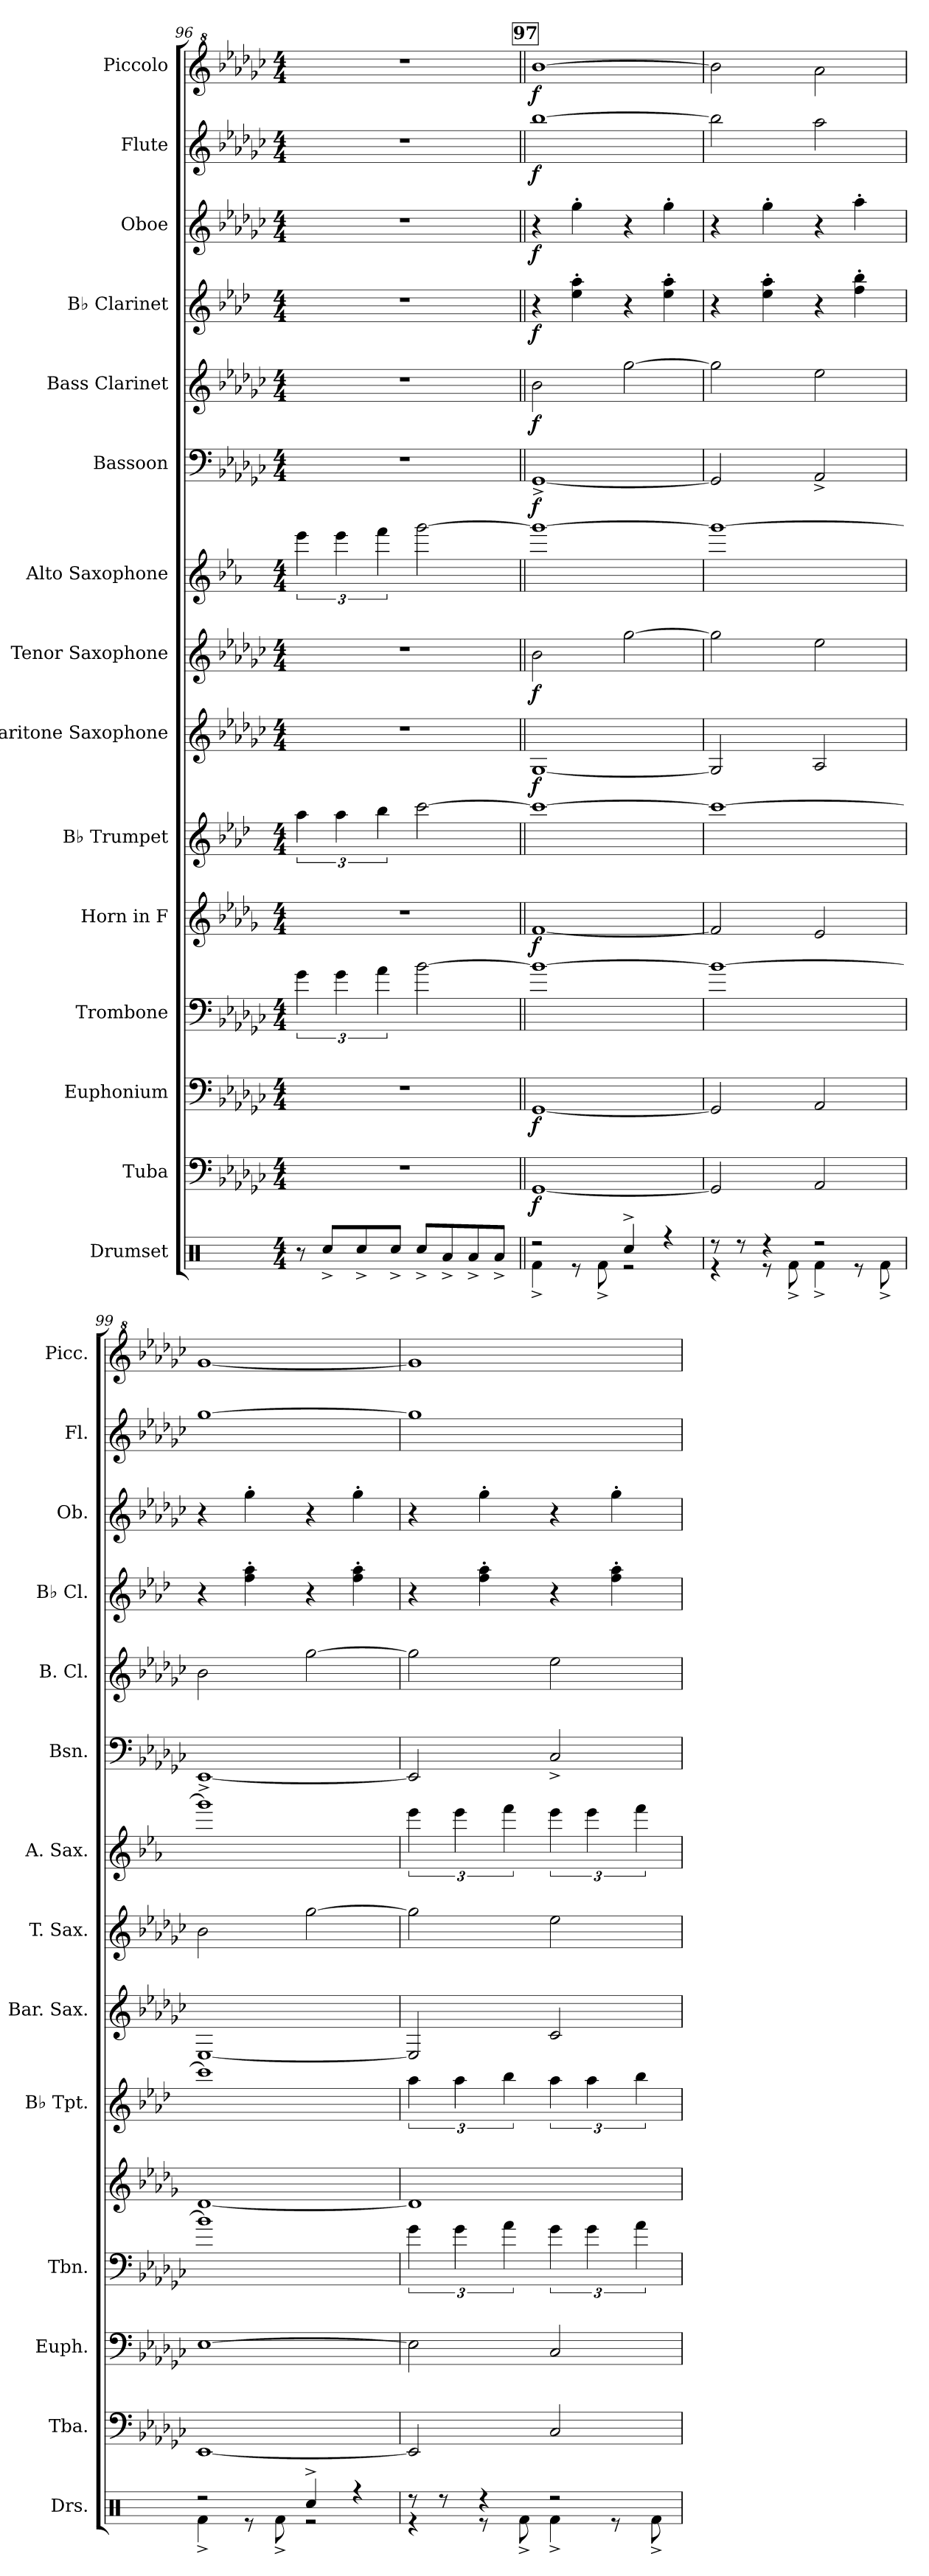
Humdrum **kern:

**kern	**kern	**dynam	**kern	**dynam	**kern	**kern	**dynam	**kern	**kern	**dynam	**kern	**dynam	**kern	**kern	**dynam	**kern	**dynam	**kern	**dynam	**kern	**dynam	**kern	**dynam	**kern	**dynam
*part15	*part14	*part14	*part13	*part13	*part12	*part11	*part11	*part10	*part9	*part9	*part8	*part8	*part7	*part6	*part6	*part5	*part5	*part4	*part4	*part3	*part3	*part2	*part2	*part1	*part1
*staff15	*staff14	*staff14	*staff13	*staff13	*staff12	*staff11	*staff11	*staff10	*staff9	*staff9	*staff8	*staff8	*staff7	*staff6	*staff6	*staff5	*staff5	*staff4	*staff4	*staff3	*staff3	*staff2	*staff2	*staff1	*staff1
*I"Drumset	*I"Tuba	*	*I"Euphonium	*	*I"Trombone	*I"Horn in F	*	*I"B♭ Trumpet	*I"Baritone Saxophone	*	*I"Tenor Saxophone	*	*I"Alto Saxophone	*I"Bassoon	*	*I"Bass Clarinet	*	*I"B♭ Clarinet	*	*I"Oboe	*	*I"Flute	*	*I"Piccolo	*
*I'Drs.	*I'Tba.	*	*I'Euph.	*	*I'Tbn.	*	*	*I'B♭ Tpt.	*I'Bar. Sax.	*	*I'T. Sax.	*	*I'A. Sax.	*I'Bsn.	*	*I'B. Cl.	*	*I'B♭ Cl.	*	*I'Ob.	*	*I'Fl.	*	*I'Picc.	*
*clefX	*clefF4	*	*clefF4	*	*clefF4	*clefG2	*	*clefG2	*clefG2	*	*clefG2	*	*clefG2	*clefF4	*	*clefG2	*	*clefG2	*	*clefG2	*	*clefG2	*	*clefG^2	*
*	*	*	*	*	*	*ITrd4c7	*	*ITrd1c2	*ITrd12c21	*	*ITrd8c14	*	*ITrd5c9	*	*	*ITrd8c14	*	*ITrd1c2	*	*	*	*	*	*ITrd-7c-12	*
*k[]	*k[b-e-a-d-g-c-]	*	*k[b-e-a-d-g-c-]	*	*k[b-e-a-d-g-c-]	*k[b-e-a-d-g-c-]	*	*k[b-e-a-d-g-c-]	*k[b-e-a-d-g-c-]	*	*k[b-e-a-d-g-c-]	*	*k[b-e-a-d-g-c-]	*k[b-e-a-d-g-c-]	*	*k[b-e-a-d-g-c-]	*	*k[b-e-a-d-g-c-]	*	*k[b-e-a-d-g-c-]	*	*k[b-e-a-d-g-c-]	*	*k[b-e-a-d-g-c-]	*
*M4/4	*M4/4	*	*M4/4	*	*M4/4	*M4/4	*	*M4/4	*M4/4	*	*M4/4	*	*M4/4	*M4/4	*	*M4/4	*	*M4/4	*	*M4/4	*	*M4/4	*	*M4/4	*
=96	=96	=96	=96	=96	=96	=96	=96	=96	=96	=96	=96	=96	=96	=96	=96	=96	=96	=96	=96	=96	=96	=96	=96	=96	=96
8r	1r	.	1r	.	6g-\	1r	.	6gg-\	1r	.	1r	.	6gg-\	1r	.	1r	.	1r	.	1r	.	1r	.	1r	.
8Rcc^/L	.	.	.	.	.	.	.	.	.	.	.	.	.	.	.	.	.	.	.	.	.	.	.	.	.
.	.	.	.	.	6g-\	.	.	6gg-\	.	.	.	.	6gg-\	.	.	.	.	.	.	.	.	.	.	.	.
8Rcc^/	.	.	.	.	.	.	.	.	.	.	.	.	.	.	.	.	.	.	.	.	.	.	.	.	.
.	.	.	.	.	6a-\	.	.	6aa-\	.	.	.	.	6aa-\	.	.	.	.	.	.	.	.	.	.	.	.
8Rcc^/J	.	.	.	.	.	.	.	.	.	.	.	.	.	.	.	.	.	.	.	.	.	.	.	.	.
8Rcc^/L	.	.	.	.	[2b-\	.	.	[2bb-\	.	.	.	.	[2bb-\	.	.	.	.	.	.	.	.	.	.	.	.
8Ra^/	.	.	.	.	.	.	.	.	.	.	.	.	.	.	.	.	.	.	.	.	.	.	.	.	.
8Ra^/	.	.	.	.	.	.	.	.	.	.	.	.	.	.	.	.	.	.	.	.	.	.	.	.	.
8Ra^/J	.	.	.	.	.	.	.	.	.	.	.	.	.	.	.	.	.	.	.	.	.	.	.	.	.
!!LO:REH:place=s1:a:B:fs=14:t=97
=97||	=97||	=97||	=97||	=97||	=97||	=97||	=97||	=97||	=97||	=97||	=97||	=97||	=97||	=97||	=97||	=97||	=97||	=97||	=97||	=97||	=97||	=97||	=97||	=97||	=97||
*^	*	*	*	*	*	*	*	*	*	*	*	*	*	*	*	*	*	*	*	*	*	*	*	*	*
!	!	!	!LO:DY:b	!	!LO:DY:b	!	!	!LO:DY:b	!	!	!LO:DY:b	!	!LO:DY:b	!	!	!LO:DY:b	!	!LO:DY:b	!	!LO:DY:b	!	!LO:DY:b	!	!LO:DY:b	!	!LO:DY:b
2r	4Rf^\	[1GG-	f	[1GG-	f	1b-_	[1B-	f	1bb-_	[1GG-	f	2B-\	f	1bb-_	[1GG-^	f	2B-\	f	4r	f	4r	f	[1bb-	f	[1bbb-	f
.	8r	.	.	.	.	.	.	.	.	.	.	.	.	.	.	.	.	.	4dd-\' 4gg-\'	.	4gg-'\	.	.	.	.	.
.	8Rf^\	.	.	.	.	.	.	.	.	.	.	.	.	.	.	.	.	.	.	.	.	.	.	.	.	.
4Rcc^/	2r	.	.	.	.	.	.	.	.	.	.	[2g-\	.	.	.	.	[2g-\	.	4r	.	4r	.	.	.	.	.
4r	.	.	.	.	.	.	.	.	.	.	.	.	.	.	.	.	.	.	4dd-\' 4gg-\'	.	4gg-'\	.	.	.	.	.
=98	=98	=98	=98	=98	=98	=98	=98	=98	=98	=98	=98	=98	=98	=98	=98	=98	=98	=98	=98	=98	=98	=98	=98	=98	=98	=98
8r	4r	2GG-/]	.	2GG-/]	.	1b-_	2B-/]	.	1bb-_	2GG-/]	.	2g-\]	.	1bb-_	2GG-/]	.	2g-\]	.	4r	.	4r	.	2bb-\]	.	2bbb-\]	.
8r	.	.	.	.	.	.	.	.	.	.	.	.	.	.	.	.	.	.	.	.	.	.	.	.	.	.
4r	8r	.	.	.	.	.	.	.	.	.	.	.	.	.	.	.	.	.	4dd-\' 4gg-\'	.	4gg-'\	.	.	.	.	.
.	8Rf^\	.	.	.	.	.	.	.	.	.	.	.	.	.	.	.	.	.	.	.	.	.	.	.	.	.
2r	4Rf^\	2AA-/	.	2AA-/	.	.	2A-/	.	.	2AA-/	.	2e-\	.	.	2AA-^/	.	2e-\	.	4r	.	4r	.	2aa-\	.	2aaa-\	.
.	8r	.	.	.	.	.	.	.	.	.	.	.	.	.	.	.	.	.	4ee-\' 4aa-\'	.	4aa-'\	.	.	.	.	.
.	8Rf^\	.	.	.	.	.	.	.	.	.	.	.	.	.	.	.	.	.	.	.	.	.	.	.	.	.
=99	=99	=99	=99	=99	=99	=99	=99	=99	=99	=99	=99	=99	=99	=99	=99	=99	=99	=99	=99	=99	=99	=99	=99	=99	=99	=99
2r	4Rf^\	[1EE-	.	[1E-	.	1b-]	[1G-	.	1bb-]	[1EE-	.	2B-\	.	1bb-]	[1EE-^	.	2B-\	.	4r	.	4r	.	[1gg-	.	[1ggg-	.
.	8r	.	.	.	.	.	.	.	.	.	.	.	.	.	.	.	.	.	4ee-\' 4gg-\'	.	4gg-'\	.	.	.	.	.
.	8Rf^\	.	.	.	.	.	.	.	.	.	.	.	.	.	.	.	.	.	.	.	.	.	.	.	.	.
4Rcc^/	2r	.	.	.	.	.	.	.	.	.	.	[2g-\	.	.	.	.	[2g-\	.	4r	.	4r	.	.	.	.	.
4r	.	.	.	.	.	.	.	.	.	.	.	.	.	.	.	.	.	.	4ee-\' 4gg-\'	.	4gg-'\	.	.	.	.	.
=100	=100	=100	=100	=100	=100	=100	=100	=100	=100	=100	=100	=100	=100	=100	=100	=100	=100	=100	=100	=100	=100	=100	=100	=100	=100	=100
8r	4r	2EE-/]	.	2E-\]	.	6g-\	1G-]	.	6gg-\	2EE-/]	.	2g-\]	.	6gg-\	2EE-/]	.	2g-\]	.	4r	.	4r	.	1gg-]	.	1ggg-]	.
8r	.	.	.	.	.	.	.	.	.	.	.	.	.	.	.	.	.	.	.	.	.	.	.	.	.	.
.	.	.	.	.	.	6g-\	.	.	6gg-\	.	.	.	.	6gg-\	.	.	.	.	.	.	.	.	.	.	.	.
4r	8r	.	.	.	.	.	.	.	.	.	.	.	.	.	.	.	.	.	4ee-\' 4gg-\'	.	4gg-'\	.	.	.	.	.
.	.	.	.	.	.	6a-\	.	.	6aa-\	.	.	.	.	6aa-\	.	.	.	.	.	.	.	.	.	.	.	.
.	8Rf^\	.	.	.	.	.	.	.	.	.	.	.	.	.	.	.	.	.	.	.	.	.	.	.	.	.
2r	4Rf^\	2C-/	.	2C-/	.	6g-\	.	.	6gg-\	2C-/	.	2e-\	.	6gg-\	2C-^/	.	2e-\	.	4r	.	4r	.	.	.	.	.
.	.	.	.	.	.	6g-\	.	.	6gg-\	.	.	.	.	6gg-\	.	.	.	.	.	.	.	.	.	.	.	.
.	8r	.	.	.	.	.	.	.	.	.	.	.	.	.	.	.	.	.	4ee-\' 4gg-\'	.	4gg-'\	.	.	.	.	.
.	.	.	.	.	.	6a-\	.	.	6aa-\	.	.	.	.	6aa-\	.	.	.	.	.	.	.	.	.	.	.	.
.	8Rf^\	.	.	.	.	.	.	.	.	.	.	.	.	.	.	.	.	.	.	.	.	.	.	.	.	.
*v	*v	*	*	*	*	*	*	*	*	*	*	*	*	*	*	*	*	*	*	*	*	*	*	*	*	*
=	=	=	=	=	=	=	=	=	=	=	=	=	=	=	=	=	=	=	=	=	=	=	=	=	=
*-	*-	*-	*-	*-	*-	*-	*-	*-	*-	*-	*-	*-	*-	*-	*-	*-	*-	*-	*-	*-	*-	*-	*-	*-	*-
